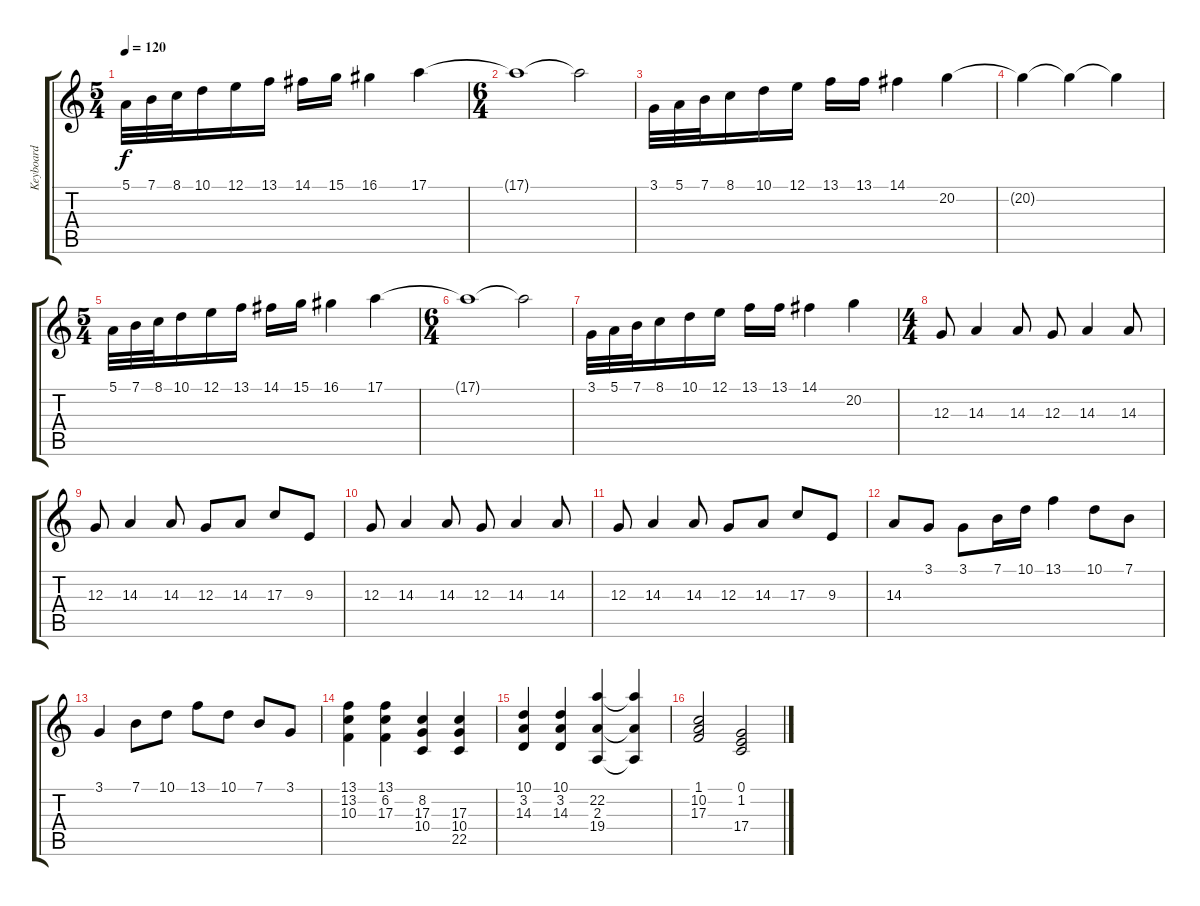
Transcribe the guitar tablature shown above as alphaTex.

\track ("Keyboard" "Keyboard") {instrument tubularbells}
\staff {score tabs}
\tuning (E4 B3 G3 D3 A2 E2) {hide}
\ts (5 4)
\tempo 120
\clef g2
\ks c
5.1.32{dy f instrument tubularbells} 7.1.32 8.1.32 10.1.16 12.1.16 13.1.16 14.1.16 15.1.16 16.1.4 17.1.4 |
\ts (6 4)
17.1{t}.1 17.1{t}.2 |
3.1.32 5.1.32 7.1.32 8.1.16 10.1.16 12.1.16 13.1.16 13.1.16 14.1.4 20.2.4 |
20.2{t}.4 20.2{t}.4 20.2{t}.4 |
\ts (5 4)
5.1.32 7.1.32 8.1.32 10.1.16 12.1.16 13.1.16 14.1.16 15.1.16 16.1.4 17.1.4 |
\ts (6 4)
17.1{t}.1 17.1{t}.2 |
3.1.32 5.1.32 7.1.32 8.1.16 10.1.16 12.1.16 13.1.16 13.1.16 14.1.4 20.2.4 |
\ts (4 4)
12.3.8{instrument rockorgan} 14.3.4 14.3.8 12.3.8 14.3.4 14.3.8 |
12.3.8 14.3.4 14.3.8 12.3.8 14.3.8 17.3.8 9.3.8 |
12.3.8 14.3.4 14.3.8 12.3.8 14.3.4 14.3.8 |
12.3.8 14.3.4 14.3.8 12.3.8 14.3.8 17.3.8 9.3.8 |
14.3.8 3.1.8 3.1.8 7.1.16 10.1.16 13.1.4 10.1.8 7.1.8 |
3.1.4 7.1.8 10.1.8 13.1.8 10.1.8 7.1.8 3.1.8 |
(13.1 13.2 10.3).4 (13.1 6.2 17.3).4 (8.2 17.3 10.4).4 (17.3 10.4 22.5).4 |
(10.1 3.2 14.3).4 (10.1 3.2 14.3).4 (22.2 2.3 19.4).4 (22.2{t} 2.3{t} 19.4{t}).4 |
(1.1 10.2 17.3).2 (0.1 1.2 17.4).2
